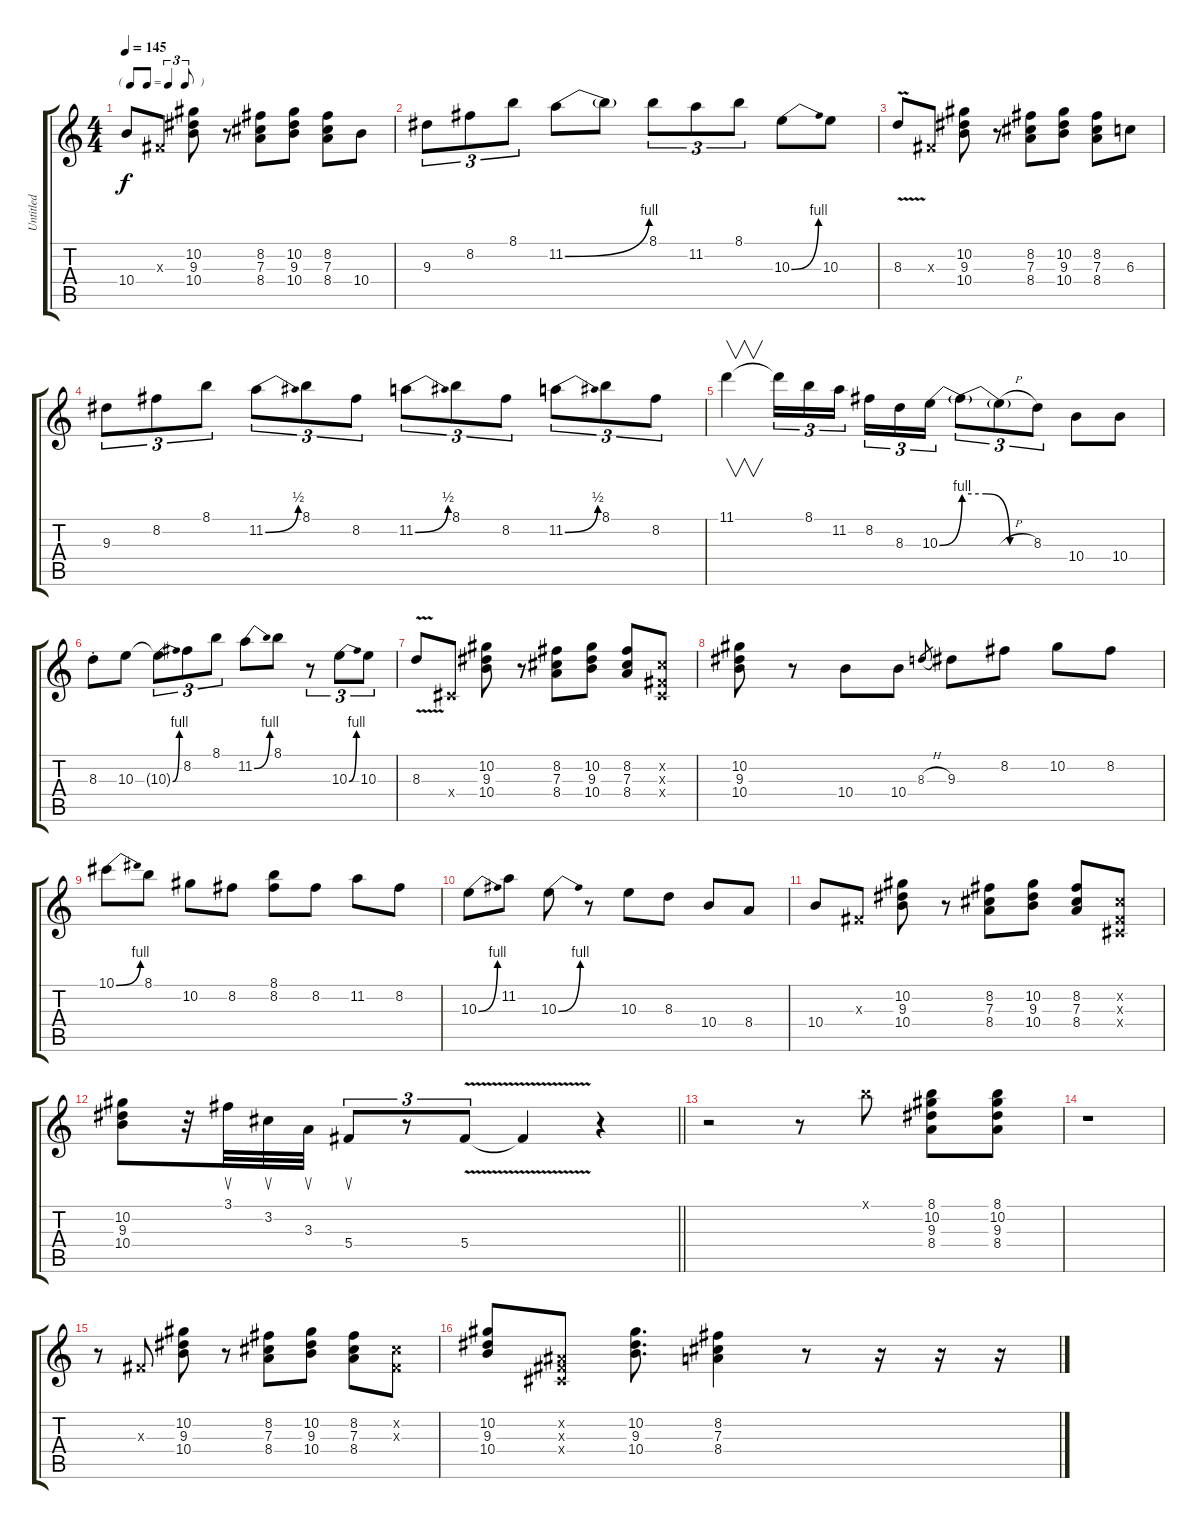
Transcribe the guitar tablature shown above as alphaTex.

\track ("Untitled" "Untitled") {instrument overdrivenguitar}
\staff {score tabs}
\tuning (Eb4 Bb3 Gb3 Db3 Ab2 Eb2) {hide}
\ts (4 4)
\tf triplet8th
\tempo 145
\clef g2
\ks c
10.4.8{dy f} 0.3{x}.8 (10.2 9.3 10.4).8 r.8 (8.2 7.3 8.4).8 (10.2 9.3 10.4).8 (8.2 7.3 8.4).8 10.4.8 |
9.3.8{tu (3 2)} 8.2.8{tu (3 2)} 8.1.8{tu (3 2)} 11.2{be (bend 0 0 60 4)}.8 11.2{t}.8 8.1.8{tu (3 2)} 11.2.8{tu (3 2)} 8.1.8{tu (3 2)} 10.3{be (bend 0 0 60 4)}.8 10.3.8 |
8.3{v}.8 0.3{x}.8 (10.2 9.3 10.4).8 r.8 (8.2 7.3 8.4).8 (10.2 9.3 10.4).8 (8.2 7.3 8.4).8 6.3.8 |
9.3.8{tu (3 2)} 8.2.8{tu (3 2)} 8.1.8{tu (3 2)} 11.2{be (bend 0 0 60 2)}.8{tu (3 2)} 8.1.8{tu (3 2)} 8.2.8{tu (3 2)} 11.2{be (bend 0 0 60 2)}.8{tu (3 2)} 8.1.8{tu (3 2)} 8.2.8{tu (3 2)} 11.2{be (bend 0 0 60 2)}.8{tu (3 2)} 8.1.8{tu (3 2)} 8.2.8{tu (3 2)} |
11.1.4{v} 11.1{t}.16{tu (3 2)} 8.1.16{tu (3 2)} 11.2.16{tu (3 2) beam splitsecondary} 8.2.16{tu (3 2)} 8.3.16{tu (3 2)} 10.3{be (bend 0 0 60 4)}.16{tu (3 2)} 10.3{be (custom 0 4 20 4 40 0 60 0) t}.8{tu (3 2)} 10.3{h t}.8{tu (3 2)} 8.3.8{tu (3 2)} 10.4.8 10.4.8 |
8.3{st}.8 10.3.8 10.3{be (bend 0 0 60 4) t}.8{tu (3 2)} 8.2.8{tu (3 2)} 8.1.8{tu (3 2)} 11.2{be (bend 0 0 60 4)}.8 8.1.8 r.8{tu (3 2)} 10.3{be (bend 0 0 60 4)}.8{tu (3 2)} 10.3.8{tu (3 2)} |
8.3{v}.8 0.4{x}.8 (10.2 9.3 10.4).8 r.8 (8.2 7.3 8.4).8 (10.2 9.3 10.4).8 (8.2 7.3 8.4).8 (3.2{x} 0.3{x} 0.4{x}).8 |
(10.2 9.3 10.4).8 r.8 10.4.8 10.4.8 8.3{h}.8{gr} 9.3.8 8.2.8 10.2.8 8.2.8 |
10.1{be (bend 0 0 60 4)}.8 8.1.8 10.2.8 8.2.8 (8.1 8.2).8 8.2.8 11.2.8 8.2.8 |
10.3{be (bend 0 0 60 4)}.8 11.2.8 10.3{be (bend 0 0 60 4)}.8 r.8 10.3.8 8.3.8 10.4.8 8.4.8 |
10.4.8 0.3{x}.8 (10.2 9.3 10.4).8 r.8 (8.2 7.3 8.4).8 (10.2 9.3 10.4).8 (8.2 7.3 8.4).8 (3.2{x} 0.3{x} 0.4{x}).8 |
\barLineRight lightlight
(10.2 9.3 10.4).8 r.32 3.1.32{su} 3.2.32{su} 3.3.32{su} 5.4.8{su tu (3 2)} r.8{tu (3 2)} 5.4{v}.8{tu (3 2)} 5.4{v t}.4 r.4 |
r.2 r.8 8.1{x}.8 (8.1 10.2 9.3 8.4).8 (8.1 10.2 9.3 8.4).8 |
r.1 |
r.8 0.3{x}.8 (10.2 9.3 10.4).8 r.8 (8.2 7.3 8.4).8 (10.2 9.3 10.4).8 (8.2 7.3 8.4).8 (3.2{x} 0.3{x}).8 |
(10.2 9.3 10.4).8 (0.2{x} 0.3{x} 0.4{x}).8 (10.2 9.3 10.4).8{d} (8.2 7.3 8.4).4 r.8 r.16 r.16 r.16
